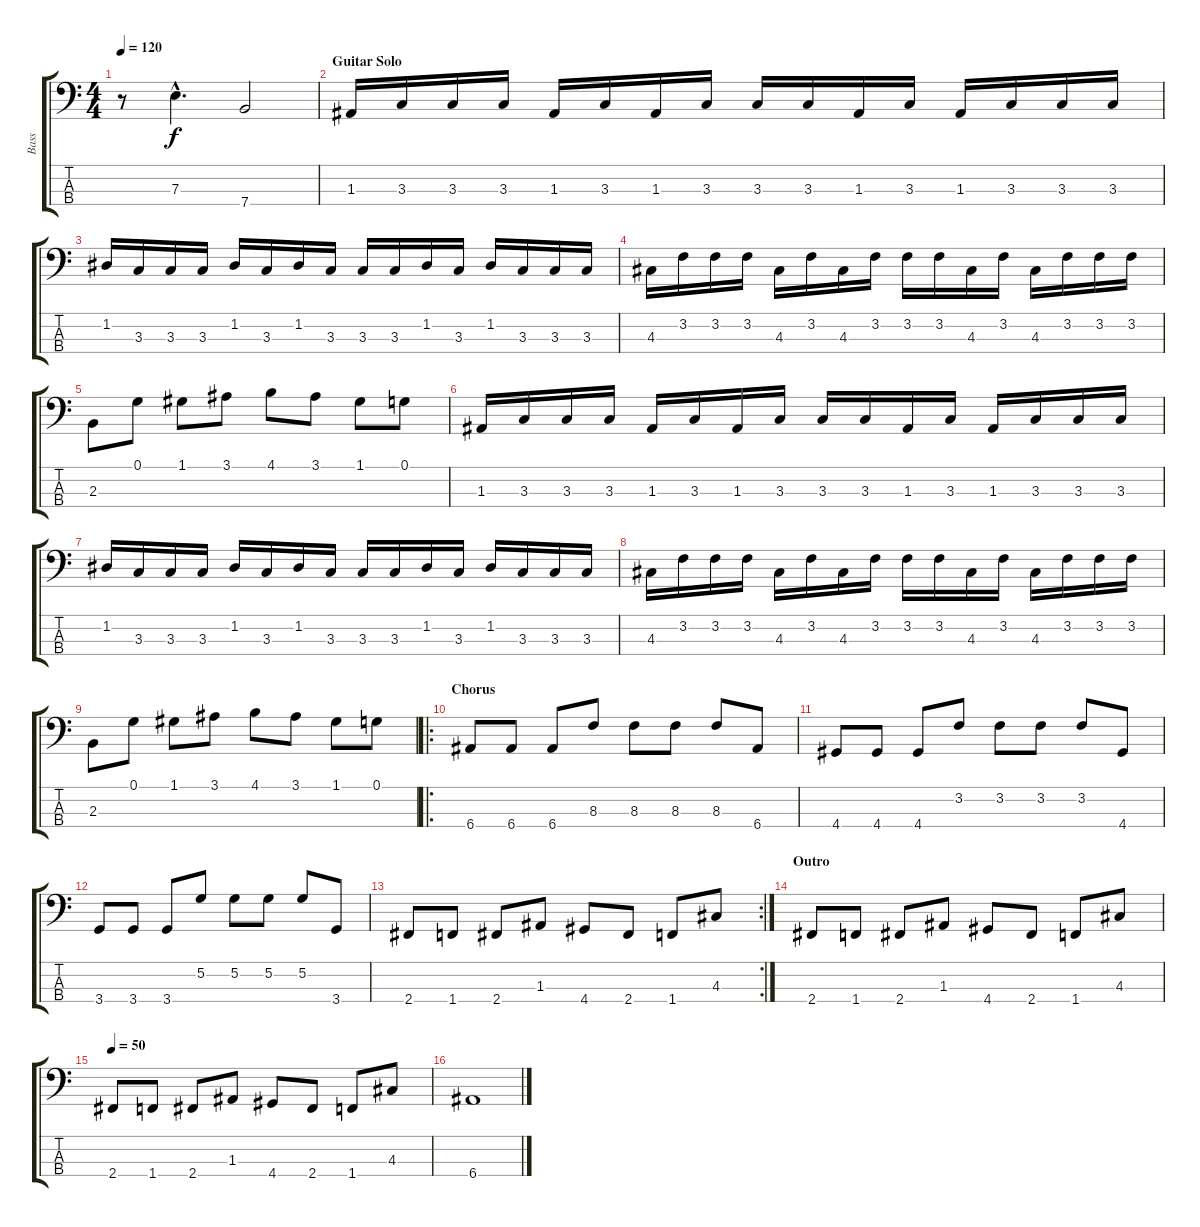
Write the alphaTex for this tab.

\track ("Bass" "Bass") {instrument electricbasspick}
\staff {score tabs}
\tuning (G2 D2 A1 E1) {hide}
\ts (4 4)
\tempo 120
\clef f4
\ks c
r.8{dy f} 7.3{hac}.4{d} 7.4.2 |
\section ("" "Guitar Solo")
1.3.16 3.3.16 3.3.16 3.3.16 1.3.16 3.3.16 1.3.16 3.3.16 3.3.16 3.3.16 1.3.16 3.3.16 1.3.16 3.3.16 3.3.16 3.3.16 |
1.2.16 3.3.16 3.3.16 3.3.16 1.2.16 3.3.16 1.2.16 3.3.16 3.3.16 3.3.16 1.2.16 3.3.16 1.2.16 3.3.16 3.3.16 3.3.16 |
4.3.16 3.2.16 3.2.16 3.2.16 4.3.16 3.2.16 4.3.16 3.2.16 3.2.16 3.2.16 4.3.16 3.2.16 4.3.16 3.2.16 3.2.16 3.2.16 |
2.3.8 0.1.8 1.1.8 3.1.8 4.1.8 3.1.8 1.1.8 0.1.8 |
1.3.16 3.3.16 3.3.16 3.3.16 1.3.16 3.3.16 1.3.16 3.3.16 3.3.16 3.3.16 1.3.16 3.3.16 1.3.16 3.3.16 3.3.16 3.3.16 |
1.2.16 3.3.16 3.3.16 3.3.16 1.2.16 3.3.16 1.2.16 3.3.16 3.3.16 3.3.16 1.2.16 3.3.16 1.2.16 3.3.16 3.3.16 3.3.16 |
4.3.16 3.2.16 3.2.16 3.2.16 4.3.16 3.2.16 4.3.16 3.2.16 3.2.16 3.2.16 4.3.16 3.2.16 4.3.16 3.2.16 3.2.16 3.2.16 |
2.3.8 0.1.8 1.1.8 3.1.8 4.1.8 3.1.8 1.1.8 0.1.8 |
\ro
\section ("" "Chorus")
6.4.8 6.4.8 6.4.8 8.3.8 8.3.8 8.3.8 8.3.8 6.4.8 |
4.4.8 4.4.8 4.4.8 3.2.8 3.2.8 3.2.8 3.2.8 4.4.8 |
3.4.8 3.4.8 3.4.8 5.2.8 5.2.8 5.2.8 5.2.8 3.4.8 |
\rc 2
2.4.8 1.4.8 2.4.8 1.3.8 4.4.8 2.4.8 1.4.8 4.3.8 |
\section ("" "Outro")
2.4.8 1.4.8 2.4.8 1.3.8 4.4.8 2.4.8 1.4.8 4.3.8 |
\tempo 50
2.4.8 1.4.8 2.4.8 1.3.8 4.4.8 2.4.8 1.4.8 4.3.8 |
6.4.1{volume 0}
